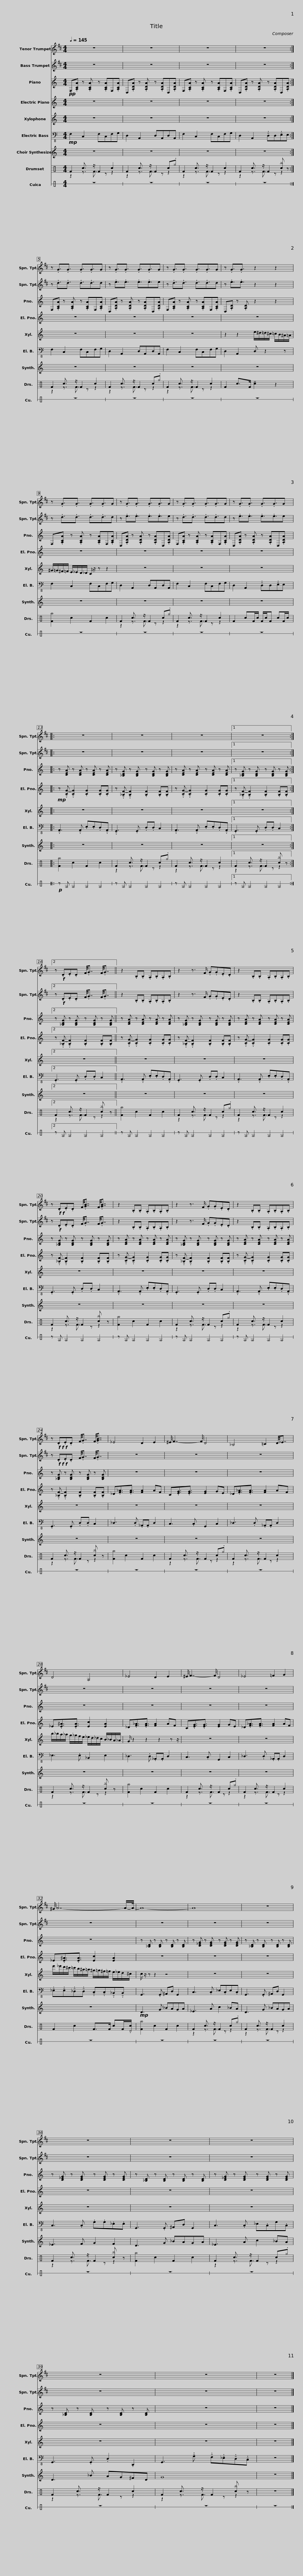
X:1
%%score 1 2 3 4 5 6 7 ( 8 9 ) 10
L:1/8
Q:1/4=145
M:4/4
I:linebreak $
K:C
V:1 treble transpose=-2
V:2 treble transpose=-14
V:3 treble
V:4 treble
V:5 treble transpose=12
V:6 bass-8
V:7 treble
V:8 perc
K:none
V:9 perc
K:none
V:10 perc stafflines=1
K:none
V:1
[K:D] z8 | z8 | z8 | z8 :|$ z .G3/2.G3/2 .G3/2.G3/2G | %5
 z .G3/2.G3/2 .G3/2.G3/2G | z .G3/2.G3/2 .G3/2.G3/2G |$ z .G3/2.G3/2 z2 z2 |$ z .G3/2.G3/2 .G3/2.G3/2G | z .G3/2.G3/2 .G3/2.G3/2G | %10
 z .G3/2.G3/2 .G3/2.G3/2G |$ z .G3/2.G3/2 .G3/2.G3/2G |:$ z8 | z8 | z8 |1 %15
 z8 :|2$ z!f! .D.E.D F/4.G7/4 F/4.G7/4 || z2 .B,.B, .A,.B,.A,.B, | z2 z3/2 F/ .G.G.E.D | z2 .B,.B, .A,.B,.A,.B, |$ %20
 z!f!!f! .D.E.D F/4.[GB]7/4 F/4.[GB]7/4 | z2 .B,.B, .A,.B,.A,.B, | z2 z3/2 F/ .G.G.E.D | z2 .B,.B, .A,.B,.A,.B, |$ z!f!!f!!f! .D.E.D F/4.G7/4 F/4.[GB]7/4 | %25
 _E4 D2 E2 | ^E/4 F7/2- F/4 D4 | _B,4 =C2 D/4_E7/4 |$ D4 A,4 | _E4 D2 E2 | %30
 ^E/4 F7/2- F/4 D4 |$ _E4 =F2 G2 | ^G/4 A7- A/-A/4- | A8- |$ A8 | %35
 z8 | z8 | z8 |$ z8 | z8 | %40
 z8 | z8 |] %42
V:2
[K:D] z8 | z8 | z8 | z8 :|$ z .d3/2.d3/2 .d3/2.d3/2d | %5
 z .e3/2.e3/2 .e3/2.e3/2e | z .d3/2.d3/2 .d3/2.d3/2d |$ z .e3/2.e3/2 z2 z2 |$ z .d3/2.d3/2 .d3/2.d3/2d | z .e3/2.e3/2 .e3/2.e3/2e | %10
 z .d3/2.d3/2 .d3/2.d3/2d |$ z .e3/2.e3/2 .e3/2.e3/2e |:$ z8 | z8 | z8 |1 %15
 z8 :|2$ z!f! .D.E.D F/4.G7/4 F/4.G7/4 || z2 .B,.B, .A,.B,.A,.B, | z2 z3/2 F/ .G.G.E.D | z2 .B,.B, .A,.B,.A,.B, |$ %20
 z!f! .D.E.D F/4.G7/4 F/4.G7/4 | z2 .B,.B, .A,.B,.A,.B, | z2 z3/2 F/ .G.G.E.D | z2 .B,.B, .A,.B,.A,.B, |$ z!f!!f!!f! .D.E.D F/4.G7/4 F/4.G7/4 | %25
 z8 | z8 | z8 |$ z8 | z8 | %30
 z8 |$ z8 | z8 | z8 |$ z8 | %35
 z8 | z8 | z8 |$ z8 | z8 | %40
 z8 | z8 |] %42
V:3
!pp! F,.[A,CA] z .[A,CA] z .[A,CA]F,.[A,CA] | D,.[A,DA] z .[A,DA] z .[A,DA]D,.[A,DA] | F,.[A,CA] z .[A,CA] z .[A,CA]F,.[A,CA] | D,.[A,DA] z .[A,DA] z .[A,DA]D,.[A,DA] :|$ F,.[A,CA] z .[A,CA] z .[A,CA]F,.[A,CA] | %5
 D,.[A,DA] z .[A,DA] z .[A,DA]D,.[A,DA] | F,.[A,CA] z .[A,CA] z .[A,CA]F,.[A,CA] |$ D,.[A,D] z .[A,D] z2 z2 |$ F,.[A,CA] z .[A,CA] z .[A,CA]F,.[A,CA] | D,.[A,DA] z .[A,DA] z .[A,DA]D,.[A,DA] | %10
 F,.[A,CA] z .[A,CA] z .[A,CA]F,.[A,CA] |$ D,.[A,DA] z .[A,DA] z .[A,DA]D,.[A,DA] |:$ z [CEA] z [CEA] z [CEA] z [CEA] | z [_B,DG] z [B,DG] z [B,DG] z [B,DG] | z [CEA] z [CEA] z [CEA] z [CEA] |1 %15
 z [_B,DG] z [B,DG] z [B,DG] z [B,DG] :|2$ z [_B,DG] z [B,DG] z [B,DG] z [B,DG] || z [CEA] z [CEA] z [CEA] z [CEA] | z [_B,DG] z [B,DG] z [B,DG] z [B,DG] | z [CEA] z [CEA] z [CEA] z [CEA] |$ %20
 z [_B,DG] z [B,DG] z [B,DG] z [B,DG] | z [CEA] z [CEA] z [CEA] z [CEA] | z [_B,DG] z [B,DG] z [B,DG] z [B,DG] | z [CEA] z [CEA] z [CEA] z [CEA] |$ z [_B,DG] z [B,DG] z [B,DG] z [B,DG] | %25
 z8 | z8 | z8 |$ z8 | z8 | %30
 z8 |$ z8 | z8 | z [_B,D] z [B,D] z [B,D] z [B,D] |$ z [C_EG] z [CEG] z [CEG] z [CEG] | %35
 z [_B,D] z [B,D] z [B,D] z [B,D] | z [C_EG] z [CEG] z [CEG] z [CEG] | z [_B,D] z [B,D] z [B,D] z [B,D] |$ z [C_EG] z [CEG] z [CEG] z [CEG] | z [_B,D] z [B,D] z [B,D] z [B,D] | %40
 z8 | z8 |] %42
V:4
 z8 | z8 | z8 | z8 :|$ z8 | %5
 z8 | z8 |$ z8 |$ z8 | z8 | %10
 z8 |$ z8 |:$!mp! z !tenuto!.[CG-] !tenuto!.[CG]2 .[CG]2 .[CG].[CG] | z !tenuto!.[_B,F-] !tenuto!.[B,F]2 .[B,F]2 .[B,F].[B,F] | z !tenuto!.[CG-] !tenuto!.[CG]2 .[CG]2 .[CG].[CG] |1 %15
 z !tenuto!.[_B,F-] !tenuto!.[B,F]2 .[B,F]2 .[B,F].[B,F] :|2$ z !tenuto!.[_B,F-] !tenuto!.[B,F]2 .[B,F]2 .[B,F].[B,F] || z !tenuto!.[CG-] !tenuto!.[CG]2 .[CG]2 .[CG].[CG] | z !tenuto!.[_B,F-] !tenuto!.[B,F]2 .[B,F]2 .[B,F].[B,F] | z !tenuto!.[CG-] !tenuto!.[CG]2 .[CG]2 .[CG].[CG] |$ %20
 z !tenuto!.[_B,F-] !tenuto!.[B,F]2 .[B,F]2 .[B,F].[B,F] | z !tenuto!.[CG-] !tenuto!.[CG]2 .[CG]2 .[CG].[CG] | z !tenuto!.[_B,F-] !tenuto!.[B,F]2 .[B,F]2 .[B,F].[B,F] | z !tenuto!.[CG-] !tenuto!.[CG]2 .[CG]2 .[CG].[CG] |$ z !tenuto!.[_B,F-] !tenuto!.[B,F]2 .[B,F]2 .[B,F].[B,F] | %25
 _D.[F_A]3/2.[FA]3/2 [FA]2 AF | C.[EG]3/2.[EG]3/2 [EG]2 GE | _D.[F_A]3/2.[FA]3/2 [FA]2 AF |$ _E.[E^A]3/2.[EA]3/2 [Ec]2 [EA]2 | _D.[F_A]3/2.[FA]3/2 [FA]2 AF | %30
 C.[EG]3/2.[EG]3/2 [EG]2 GE |$ _D.[F_A]3/2.[FA]3/2 [FA]2 AF | _E.[E^A]3/2.[EA]3/2 [Ec]2 [EA]2 | z8 |$ z8 | %35
 z8 | z8 | z8 |$ z8 | z8 | %40
 z8 | z8 |] %42
V:5
 z8 | z8 | z8 | z8 :|$ z8 | %5
 z8 | z8 |$ z2 z2 e/^d/=d/^c/ =c/B/^A/=A/ |$ ^G/=G/^F/=F/ E/_E/D/_D/ C/ z/ z z2 | z8 | %10
 z8 |$ z8 |:$ z8 | z8 | z8 |1 %15
 z8 :|2$ z8 || z8 | z8 | z8 |$ %20
 z8 | z8 | z8 | z8 |$ z8 | %25
 z8 | z8 | z8 |$ b/_b/a/_a/ g/_g/f/e/ _e/d/_d/c/ B/_B/A/_A/ | G/ z2 z2 z2 z z/ | %30
 z8 |$ z8 | e'/_e'/d'/^c'/ =c'/b/^a/=a/ ^g/=g/^f/=f/ e/_e/d/^c/ | c/ z/ z z2 z4 |$ z8 | %35
 z8 | z8 | z8 |$ z8 | z8 | %40
 z8 | z8 |] %42
V:6
!mp! F,2 C,2 F,C,F,G, | D,2 A,,2 D,A,,D,A,, | F,2 C,2 F,C,F,G, | D,2 A,,2 !tenuto!.D,D,!tenuto!.E,E, :|$ F,2 C,2 F,C,F,G, | %5
 D,2 A,,2 D,A,,D,A,, | F,2 C,2 F,C,F,G, |$ D,2 A,,2 D, z2 z |$ F,2 C,2 F,C,F,G, | D,2 A,,2 D,A,,D,A,, | %10
 F,2 C,2 F,C,F,G, |$ D,2 A,,2 !tenuto!.D,D,!tenuto!.E,E, |:$ !tenuto!.A,,3 !tenuto!.A,, .E,.E,.D,!tenuto!.A,, | !tenuto!.G,,3 .G,, .D,.D, C,2 | !tenuto!.A,,3 !tenuto!.A,, .E,.E,.D,!tenuto!.A,, |1 %15
 .G,,3 .G,, .D,.D, C,2 :|2$ .G,,3 .G,, .D,.D, C,2 || !tenuto!.A,,3 !tenuto!.A,, .E,.E,.D,!tenuto!.A,, | .G,,3 .G,, .D,.D, C,2 | !tenuto!.A,,3 !tenuto!.A,, .E,.E,.D,!tenuto!.A,, |$ %20
 .G,,3 .G,, .D,.D, C,2 | !tenuto!.A,,3 !tenuto!.A,, .E,.E,.D,!tenuto!.A,, | .G,,3 .G,, .D,.D, C,2 | !tenuto!.A,,3 !tenuto!.A,, .E,.E,.D,!tenuto!.A,, |$ .G,,3 .G,, .D,.D, C,2 | %25
 _D,3 .D, ._A,,.A,, D,2 | C,3 .C, G,,2 C,2 | _D,3 .D, ._A,,.A,, D,2 |$ _E,3 .E, _B,,2 E,2 | _D,3 .D, ._A,,.A,, D,2 | %30
 C,3 .C, G,,2 C,2 |$ _D,3 .D, ._A,,.A,, D,2 | !tenuto!._E,!tenuto!.E,!tenuto!._D,!tenuto!.D, !tenuto!.C,!tenuto!.C,!tenuto!._B,,!tenuto!.B,, | G,,3 .G,, ^A,,D, G,,2 |$ C,3 .C, _E,.C,E,.C, | %35
 G,,3 .G,, ^A,,D, G,,2 | C,3 .C, .G,.G,._E,.E, | G,,3 .G,, ^A,,D, G,,2 |$ C,3 .C, _E,.C,G,.C, | G,,3 .G,, .D,2 .D,,2 | %40
 G,,3 !tenuto!.G, !tenuto!.F,!tenuto!._E,!tenuto!.D,!tenuto!.C, | z8 |] %42
V:7
 z8 | z8 | z8 | z8 :|$ z8 | %5
 z8 | z8 |$ z8 |$ z8 | z8 | %10
 z8 |$ z8 |:$ z8 | z8 | z8 |1 %15
 z8 :|2$ z8 || z8 | z8 | z8 |$ %20
 z8 | z8 | z8 | z8 |$ z8 | %25
 z8 | z8 | z8 |$ z8 | z8 | %30
 z8 |$ z8 | z8 |!mp! D3 G _BAGA |$ _E3 A c2 _BA | %35
 D3 G _BAGA | _E3 F G2 F2 | D3 G _BAGA |$ _E3 A c2 _BA | D3 _B AG^FD | %40
 G8 | z8 |] %42
V:8
 F2 c3/2 z/ F2 c2 | F2 c3/2 z/ F2 c.^g | F2 c3/2 z/ F2 c2 | F2 c3/2 z/ F2 [c^b] z :|$ F2 c3/2 z/ F2 c2 | %5
 F2 c3/2 z/ F2 c.^g | F2 c3/2 z/ F2 c2 |$ F2 c>F [c^e]2 z2 |$ [F^a]2 c2 F2 c2 | F2 c3/2 z/ F2 c.^g | %10
 F2 c3/2 z/ F2 c2 |$ F2 cF/c/ F/c/F cF/c/ |:$ [F^a]2 c2 F2 c2 | F2 c3/2 z/ F2 c.^g | F2 c3/2 z/ F2 c2 |1 %15
 F2 c3/2 z/ F2 [c^b] z :|2$ F2 c3/2 z/ F2 [c^b] z || [F^a]2 c2 F2 c2 | F2 c3/2 z/ F2 c.^g | F2 c3/2 z/ F2 c2 |$ %20
 F2 c3/2 z/ F2 [c^b] z | [F^a]2 c2 F2 c2 | F2 c3/2 z/ F2 c.^g | F2 c3/2 z/ F2 c2 |$ F2 c3/2 z/ F2 [c^b] z | %25
 [F^a]2 c2 F2 c2 | F2 c3/2 z/ F2 c.^g | F2 c3/2 z/ F2 c2 |$ F2 c3/2 z/ F2 [c^b] z | [F^a]2 c2 F2 c2 | %30
 F2 c3/2 z/ F2 c.^g |$ F2 c3/2 z/ F2 c2 | F2 c2 F>F cF/.[^Dc]/ | [F^a]2 c2 F2 c2 |$ F2 c3/2 z/ F2 c.^g | %35
 F2 c3/2 z/ F2 c2 | F2 c3/2 z/ F2 [c^b] z | [F^a]2 c2 F2 c2 |$ F2 c3/2 z/ F2 c.^g | F2 c3/2 z/ F2 c2 | %40
 F2 c3/2 z/ F2 [c^b] z | z8 |] %42
V:9
 z2 z3/2 F3/2 z z2 | z2 z3/2 F3/2 z z2 | z2 z3/2 F3/2 z z2 | z2 z3/2 F3/2 z z2 :|$ z2 z3/2 F3/2 z z2 | %5
 z2 z3/2 F3/2 z z2 | z2 z3/2 F3/2 z z2 |$ x8 |$ x8 | z2 z3/2 F3/2 z z2 | %10
 z2 z3/2 F3/2 z z2 |$ x8 |:$ x8 | z2 z3/2 F3/2 z z2 | z2 z3/2 F3/2 z z2 |1 %15
 z2 z3/2 F3/2 z z2 :|2$ z2 z3/2 F3/2 z z2 || x8 | z2 z3/2 F3/2 z z2 | z2 z3/2 F3/2 z z2 |$ %20
 z2 z3/2 F3/2 z z2 | x8 | z2 z3/2 F3/2 z z2 | z2 z3/2 F3/2 z z2 |$ z2 z3/2 F3/2 z z2 | %25
 x8 | z2 z3/2 F3/2 z z2 | z2 z3/2 F3/2 z z2 |$ z2 z3/2 F3/2 z z2 | x8 | %30
 z2 z3/2 F3/2 z z2 |$ z2 z3/2 F3/2 z z2 | x8 | x8 |$ z2 z3/2 F3/2 z z2 | %35
 z2 z3/2 F3/2 z z2 | z2 z3/2 F3/2 z z2 | x8 |$ z2 z3/2 F3/2 z z2 | z2 z3/2 F3/2 z z2 | %40
 z2 z3/2 F3/2 z z2 | x8 |] %42
V:10
 z8 | z8 | z8 | z8 :|$ z8 | %5
 z8 | z8 |$ z8 |$ z8 | z8 | %10
 z8 |$ z8 |:$!p! z ^E ^E2 ^E2 ^E2 | z ^E ^E2 ^E2 ^E2 | z ^E ^E2 ^E2 ^E2 |1 %15
 z ^E ^E2 ^E2 ^E2 :|2$ z ^E ^E2 ^E2 ^E2 || z ^E ^E2 ^E2 ^E2 | z ^E ^E2 ^E2 ^E2 | z ^E ^E2 ^E2 ^E2 |$ %20
 z ^E ^E2 ^E2 ^E2 | z ^E ^E2 ^E2 ^E2 | z ^E ^E2 ^E2 ^E2 | z ^E ^E2 ^E2 ^E2 |$ z8 | %25
 z8 | z8 | z8 |$ z8 | z8 | %30
 z8 |$ z8 | z8 | z8 |$ z8 | %35
 z8 | z8 | z8 |$ z8 | z8 | %40
 z8 | z8 |] %42
